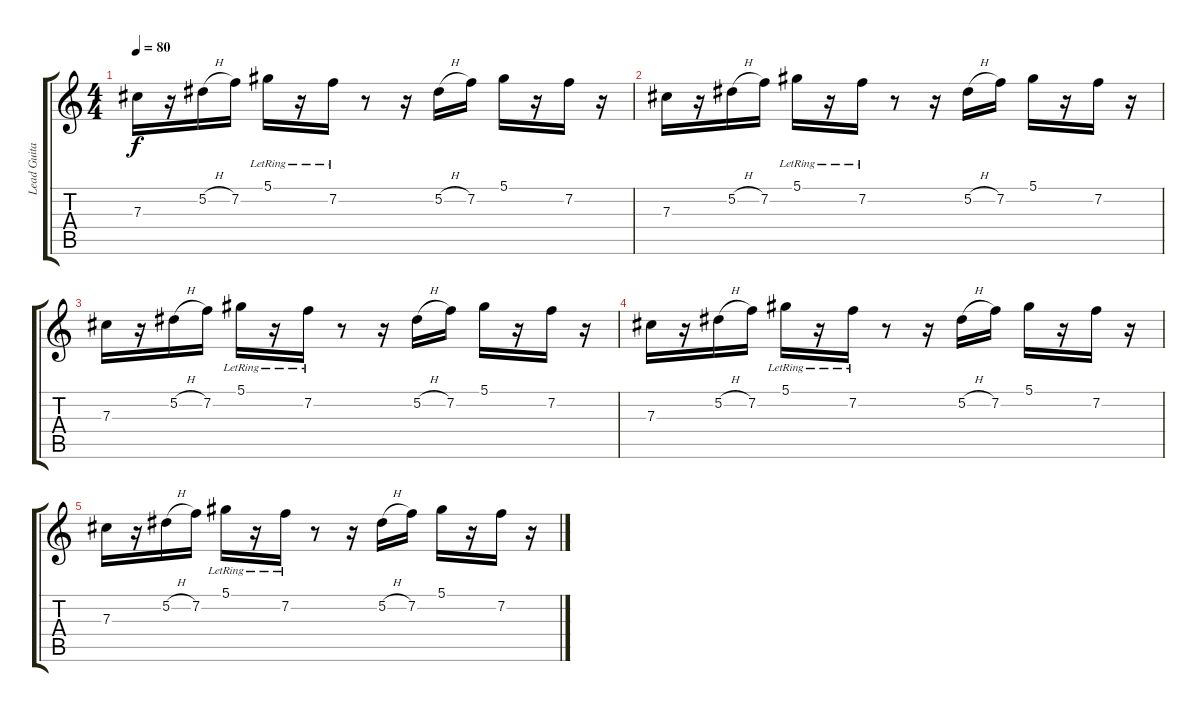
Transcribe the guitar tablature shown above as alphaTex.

\track ("Lead Guitar (R2K)" "Lead Guita") {instrument electricguitarclean}
\staff {score tabs}
\tuning (Eb4 Bb3 Gb3 Db3 Ab2 Db2) {hide}
\ts (4 4)
\tempo 80
\clef g2
\ks c
7.3.16{dy f} r.16 5.2{h}.16 7.2.16 5.1{lr}.16 r.16 7.2{lr}.16 r.8 r.16 5.2{h}.16 7.2.16 5.1.16 r.16 7.2.16 r.16 |
7.3.16 r.16 5.2{h}.16 7.2.16 5.1{lr}.16 r.16 7.2{lr}.16 r.8 r.16 5.2{h}.16 7.2.16 5.1.16 r.16 7.2.16 r.16 |
7.3.16 r.16 5.2{h}.16 7.2.16 5.1{lr}.16 r.16 7.2{lr}.16 r.8 r.16 5.2{h}.16 7.2.16 5.1.16 r.16 7.2.16 r.16 |
7.3.16 r.16 5.2{h}.16 7.2.16 5.1{lr}.16 r.16 7.2{lr}.16 r.8 r.16 5.2{h}.16 7.2.16 5.1.16 r.16 7.2.16 r.16 |
7.3.16 r.16 5.2{h}.16 7.2.16 5.1{lr}.16 r.16 7.2{lr}.16 r.8 r.16 5.2{h}.16 7.2.16 5.1.16 r.16 7.2.16 r.16
